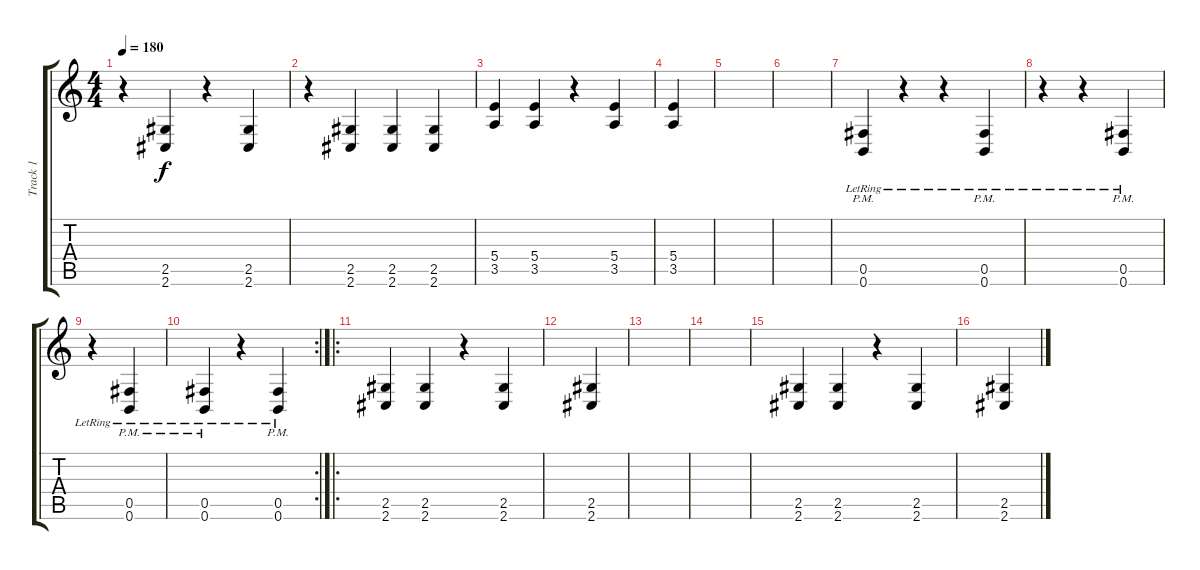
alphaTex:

\track ("Track 1" "Track 1") {instrument overdrivenguitar}
\staff {score tabs}
\tuning (Db4 Ab3 E3 B2 Gb2 B1) {hide}
\ts (4 4)
\tempo 180
\clef g2
\ks c
r.4{dy f} (2.5 2.6).4 r.4 (2.5 2.6).4 |
r.4 (2.5 2.6).4 (2.5 2.6).4 (2.5 2.6).4 |
(5.4 3.5).4 (5.4 3.5).4 r.4 (5.4 3.5).4 |
(5.4 3.5).4 |
|
|
(0.5{pm lr} 0.6{pm lr}).4 r.4 r.4 (0.5{pm lr} 0.6{pm lr}).4 |
r.4 r.4 (0.5{pm lr} 0.6{pm lr}).4 |
r.4 (0.5{pm lr} 0.6{pm lr}).4 |
\rc 2
(0.5{pm lr} 0.6{pm lr}).4 r.4 (0.5{pm lr} 0.6{pm lr}).4 |
\ro
(2.5 2.6).4 (2.5 2.6).4 r.4 (2.5 2.6).4 |
(2.5 2.6).4 |
|
|
(2.5 2.6).4 (2.5 2.6).4 r.4 (2.5 2.6).4 |
(2.5 2.6).4
